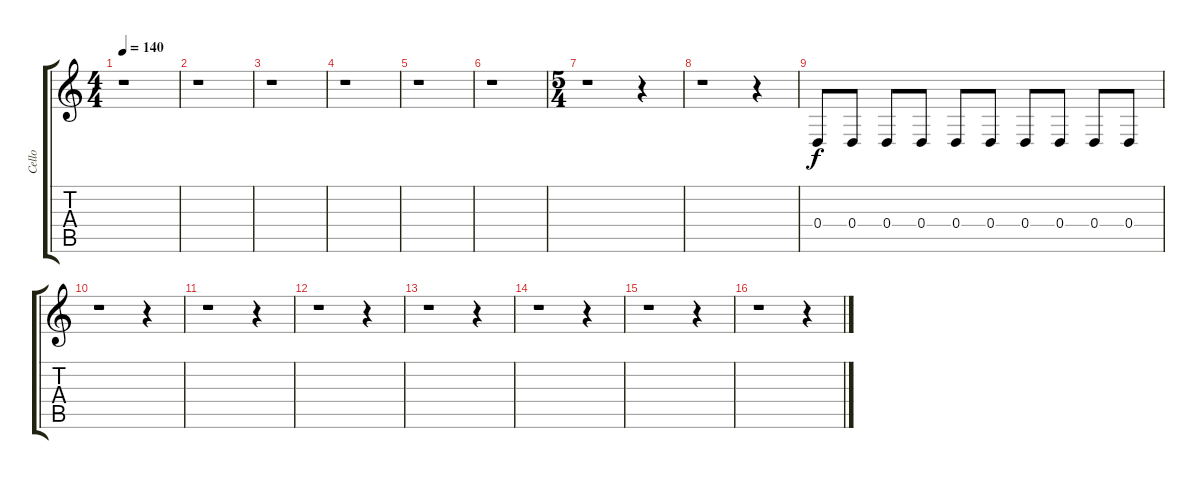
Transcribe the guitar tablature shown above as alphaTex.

\track ("Cello" "Cello") {instrument cello}
\staff {score tabs}
\tuning (E4 B3 G3 D3 A2 E2) {hide}
\ts (4 4)
\tempo 140
\clef g2
\ks c
r.1{dy f} |
r.1 |
r.1 |
r.1 |
r.1 |
r.1 |
\ts (5 4)
r.1 r.4 |
r.1 r.4 |
0.4.8 0.4.8 0.4.8 0.4.8 0.4.8 0.4.8 0.4.8 0.4.8 0.4.8 0.4.8 |
r.1 r.4 |
r.1 r.4 |
r.1 r.4 |
r.1 r.4 |
r.1 r.4 |
r.1 r.4 |
r.1 r.4
